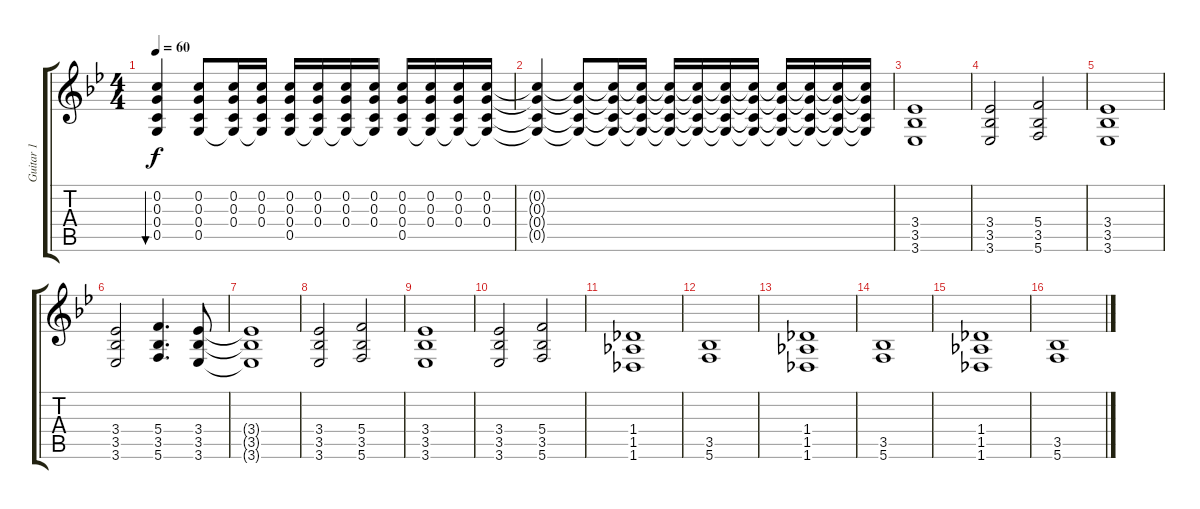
\track ("Guitar 1" "Guitar 1") {instrument acousticguitarsteel}
\staff {score tabs}
\tuning (E4 C4 G3 C3 G2 C2) {hide}
\ts (4 4)
\tempo 60
\clef g2
\ks gminor
(0.2 0.3 0.4 0.5).4{bu 120 dy f} (0.2 0.3 0.4 0.5).8 (0.2 0.3 0.4 0.5{t}).16 (0.2 0.3 0.4 0.5{t}).16 (0.2 0.3 0.4 0.5).16 (0.2 0.3 0.4 0.5{t}).16 (0.2 0.3 0.4 0.5{t}).16 (0.2 0.3 0.4 0.5{t}).16 (0.2 0.3 0.4 0.5).16 (0.2 0.3 0.4 0.5{t}).16 (0.2 0.3 0.4 0.5{t}).16 (0.2 0.3 0.4 0.5{t}).16 |
(0.2{t} 0.3{t} 0.4{t} 0.5{t}).4 (0.2{t} 0.3{t} 0.4{t} 0.5{t}).8 (0.2{t} 0.3{t} 0.4{t} 0.5{t}).16 (0.2{t} 0.3{t} 0.4{t} 0.5{t}).16 (0.2{t} 0.3{t} 0.4{t} 0.5{t}).16 (0.2{t} 0.3{t} 0.4{t} 0.5{t}).16 (0.2{t} 0.3{t} 0.4{t} 0.5{t}).16 (0.2{t} 0.3{t} 0.4{t} 0.5{t}).16 (0.2{t} 0.3{t} 0.4{t} 0.5{t}).16 (0.2{t} 0.3{t} 0.4{t} 0.5{t}).16 (0.2{t} 0.3{t} 0.4{t} 0.5{t}).16 (0.2{t} 0.3{t} 0.4{t} 0.5{t}).16 |
(3.4 3.5 3.6).1{instrument distortionguitar} |
(3.4 3.5 3.6).2 (5.4 3.5 5.6).2 |
(3.4 3.5 3.6).1 |
(3.4 3.5 3.6).2 (5.4 3.5 5.6).4{d} (3.4 3.5 3.6).8 |
(3.4{t} 3.5{t} 3.6{t}).1 |
(3.4 3.5 3.6).2 (5.4 3.5 5.6).2 |
(3.4 3.5 3.6).1 |
(3.4 3.5 3.6).2 (5.4 3.5 5.6).2 |
(1.4 1.5 1.6).1 |
(3.5 5.6).1 |
(1.4 1.5 1.6).1 |
(3.5 5.6).1 |
(1.4 1.5 1.6).1 |
(3.5 5.6).1
